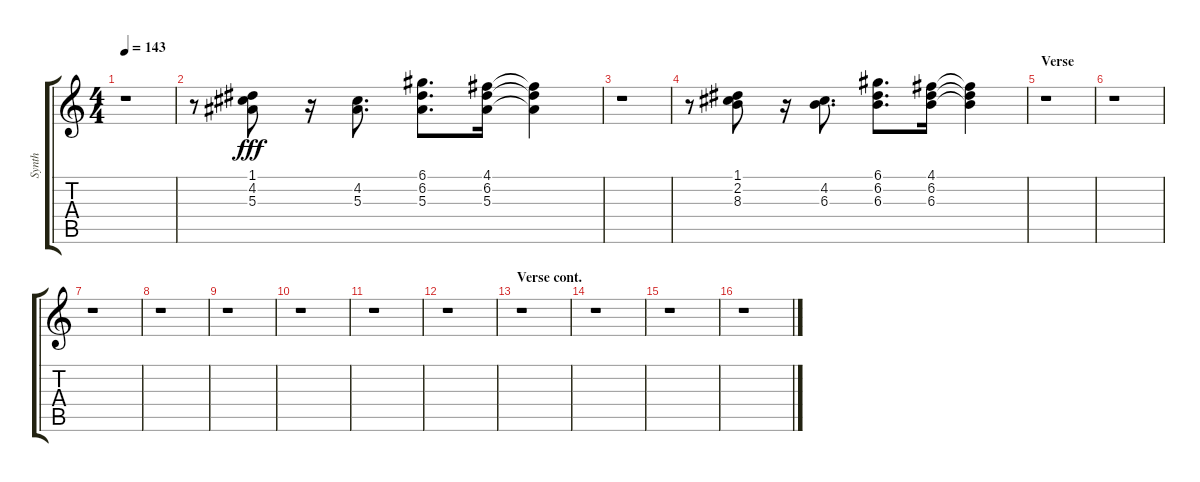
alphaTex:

\track ("Synth" "Synth") {instrument electricguitarclean}
\staff {score tabs}
\tuning (D4 A3 F3 C3 G2 C2) {hide}
\ts (4 4)
\tempo 143
\clef g2
\ks aminor
r.1{dy fff} |
r.8 (1.1 4.2 5.3).8 r.16 (4.2 5.3).8{d} (6.1 6.2 5.3).8{d} (4.1 6.2 5.3).16 (4.1{t} 6.2{t} 5.3{t}).4 |
r.1 |
r.8 (1.1 2.2 8.3).8 r.16 (4.2 6.3).8{d} (6.1 6.2 6.3).8{d} (4.1 6.2 6.3).16 (4.1{t} 6.2{t} 6.3{t}).4 |
\section ("" "Verse")
r.1 |
r.1 |
r.1 |
r.1 |
r.1 |
r.1 |
r.1 |
r.1 |
\section ("" "Verse cont.")
r.1 |
r.1 |
r.1 |
r.1
